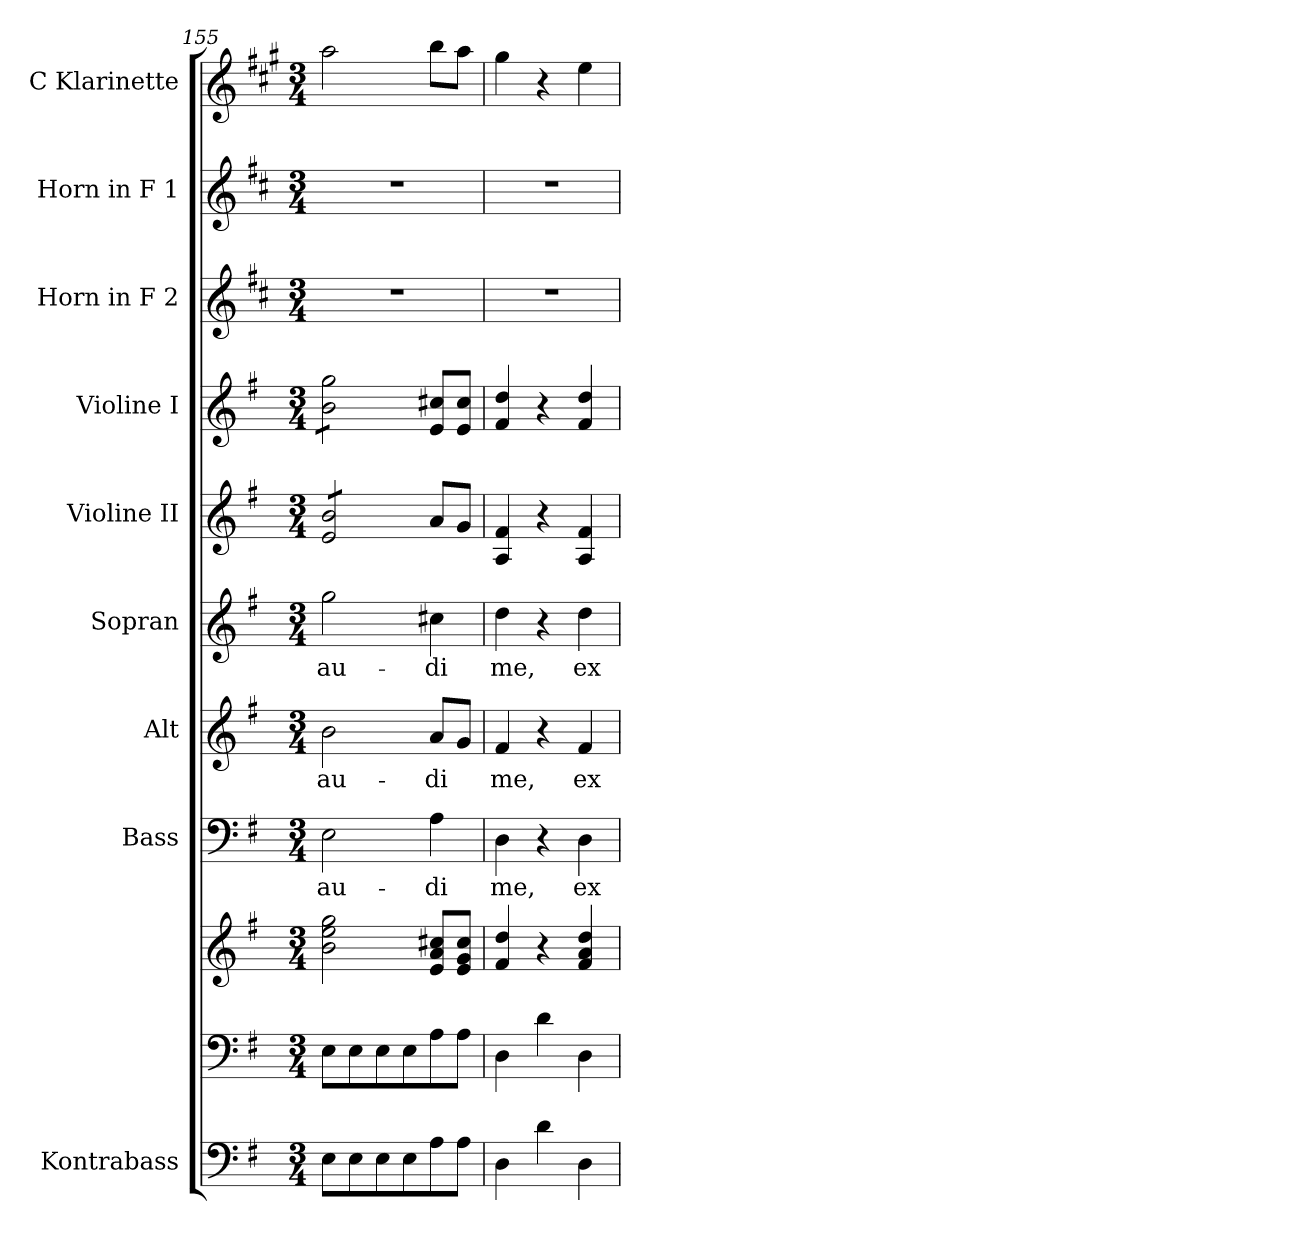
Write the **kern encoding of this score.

**kern	**kern	**kern	**kern	**text	**kern	**text	**kern	**text	**kern	**kern	**kern	**kern	**kern
*part10	*part9	*part9	*part8	*part8	*part7	*part7	*part6	*part6	*part5	*part4	*part3	*part2	*part1
*staff11	*staff10	*staff9	*staff8	*staff8	*staff7	*staff7	*staff6	*staff6	*staff5	*staff4	*staff3	*staff2	*staff1
*I"Kontrabass	*	*	*I"Bass	*	*I"Alt	*	*I"Sopran	*	*I"Violine II	*I"Violine I	*I"Horn in F 2	*I"Horn in F 1	*I"C Klarinette
*I'Kb.	*	*	*I'B.	*	*I'A.	*	*I'S.	*	*I'Vl. II	*I'Vl. I	*	*	*I'Kl.
*clefF4	*clefF4	*clefG2	*clefF4	*	*clefG2	*	*clefG2	*	*clefG2	*clefG2	*clefG2	*clefG2	*clefG2
*ITrd7c12	*	*	*	*	*	*	*	*	*	*	*ITrd4c7	*ITrd4c7	*ITrd1c2
*k[f#]	*k[f#]	*k[f#]	*k[f#]	*	*k[f#]	*	*k[f#]	*	*k[f#]	*k[f#]	*k[f#]	*k[f#]	*k[f#]
*G:	*G:	*G:	*G:	*	*G:	*	*G:	*	*G:	*G:	*G:	*G:	*G:
*M3/4	*M3/4	*M3/4	*M3/4	*	*M3/4	*	*M3/4	*	*M3/4	*M3/4	*M3/4	*M3/4	*M3/4
=155	=155	=155	=155	=155	=155	=155	=155	=155	=155	=155	=155	=155	=155
!	!	!	!	!LO:LY:b	!	!LO:LY:b	!	!LO:LY:b	!	!	!	!	!
*	*	*	*	*	*	*	*	*	*tremolo	*	*	*	*
*	*	*	*	*	*	*	*	*	*	*tremolo	*	*	*
8EE\L	8E\L	2b\ 2ee\ 2gg\	2E\	-au-	2b\	-au-	2gg\	-au-	8e/ 8b/L	8b\ 8gg\L	2.r	2.r	2gg\
8EE\	8E\	.	.	.	.	.	.	.	8e/ 8b/	8b\ 8gg\	.	.	.
8EE\	8E\	.	.	.	.	.	.	.	8e/ 8b/	8b\ 8gg\	.	.	.
8EE\	8E\	.	.	.	.	.	.	.	8e/ 8b/J	8b\ 8gg\J	.	.	.
*	*	*	*	*	*	*	*	*	*	*Xtremolo	*	*	*
*	*	*	*	*	*	*	*	*	*Xtremolo	*	*	*	*
!	!	!	!	!LO:LY:b	!	!LO:LY:b	!	!LO:LY:b	!	!	!	!	!
8AA\	8A\	8e/ 8a/ 8cc#X/L	4A\	-di	8a/L	-di	4cc#X\	-di	8a/L	8e/ 8cc#X/L	.	.	8aa\L
8AA\J	8A\J	8e/ 8g/ 8cc#/J	.	.	8g/J	.	.	.	8g/J	8e/ 8cc#/J	.	.	8gg\J
=156	=156	=156	=156	=156	=156	=156	=156	=156	=156	=156	=156	=156	=156
!	!	!	!	!LO:LY:b	!	!LO:LY:b	!	!LO:LY:b	!	!	!	!	!
4DD\	4D\	4f#/ 4dd/	4D\	me,	4f#/	me,	4dd\	me,	4A/ 4f#/	4f#/ 4dd/	2.r	2.r	4ff#\
4D\	4d\	4r	4r	.	4r	.	4r	.	4r	4r	.	.	4r
!	!	!	!	!LO:LY:b	!	!LO:LY:b	!	!LO:LY:b	!	!	!	!	!
4DD\	4D\	4f#/ 4a/ 4dd/	4D\	ex	4f#/	ex-	4dd\	ex-	4A/ 4f#/	4f#/ 4dd/	.	.	4dd\
=	=	=	=	=	=	=	=	=	=	=	=	=	=
*-	*-	*-	*-	*-	*-	*-	*-	*-	*-	*-	*-	*-	*-
